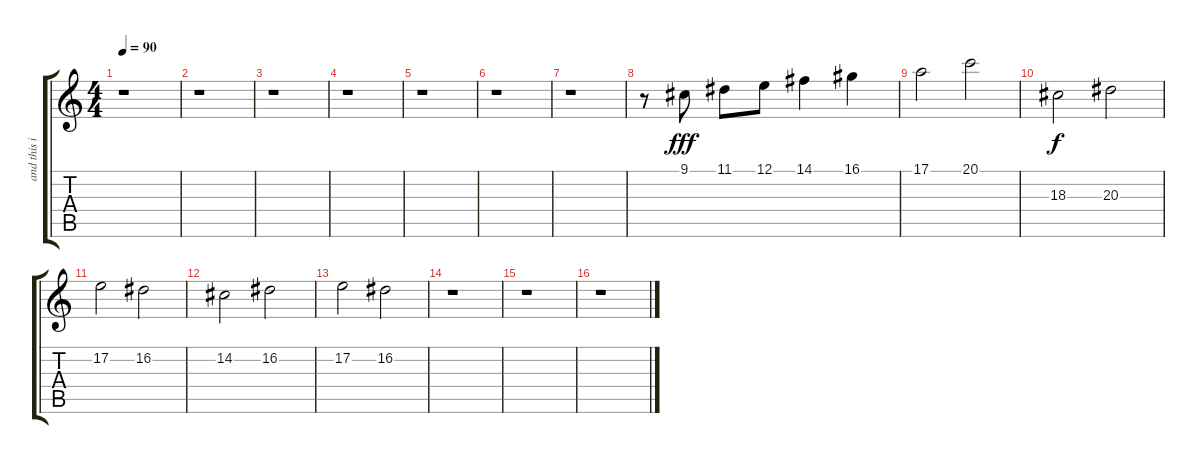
\track ("and this instrument to" "and this i") {instrument piccolo}
\staff {score tabs}
\tuning (E4 B3 G3 D3 A2 E2) {hide}
\ts (4 4)
\tempo 90
\clef g2
\ks c
r.1{dy f} |
r.1 |
r.1 |
r.1 |
r.1 |
r.1 |
r.1 |
r.8 9.1.8{dy fff} 11.1.8 12.1.8 14.1.4 16.1.4 |
17.1.2 20.1.2 |
18.3.2{dy f} 20.3.2 |
17.2.2 16.2.2 |
14.2.2 16.2.2 |
17.2.2 16.2.2 |
r.1 |
r.1 |
r.1
